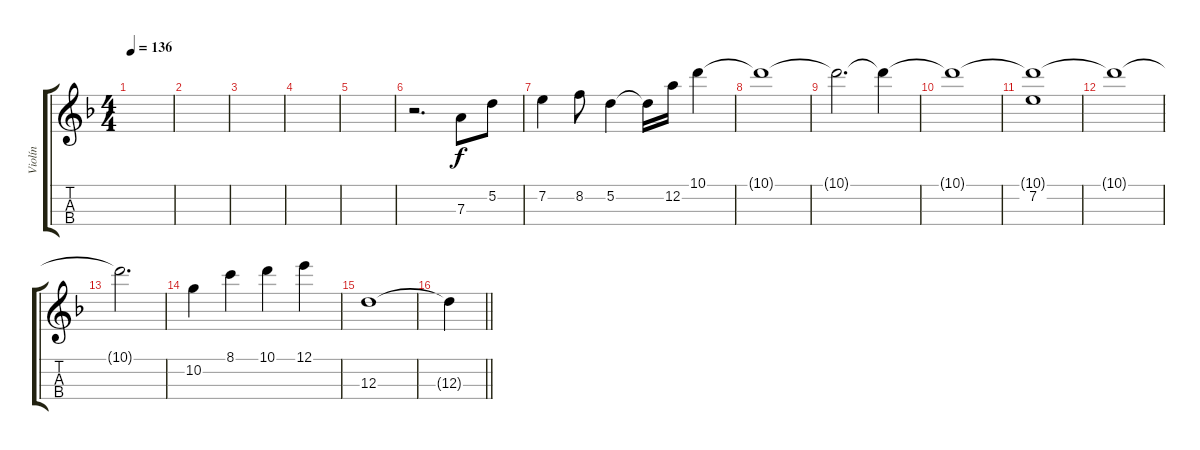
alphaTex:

\track ("Violín" "Violín") {instrument stringensemble1}
\staff {score tabs}
\tuning (E5 A4 D4 G3) {hide}
\ts (4 4)
\tempo 136
\clef g2
\ks f
|
|
|
|
|
r.2{d} 7.3.8 5.2.8 |
7.2.4 8.2.8 5.2.4 5.2{t}.16 12.2.16 10.1.4 |
10.1{t}.1 |
10.1{t}.2{d} 10.1{t}.4 |
10.1{t}.1 |
(10.1{t} 7.2).1 |
10.1{t}.1 |
10.1{t}.2{d} |
10.2.4 8.1.4 10.1.4 12.1.4 |
12.3.1 |
\barLineRight lightlight
12.3{t}.4
